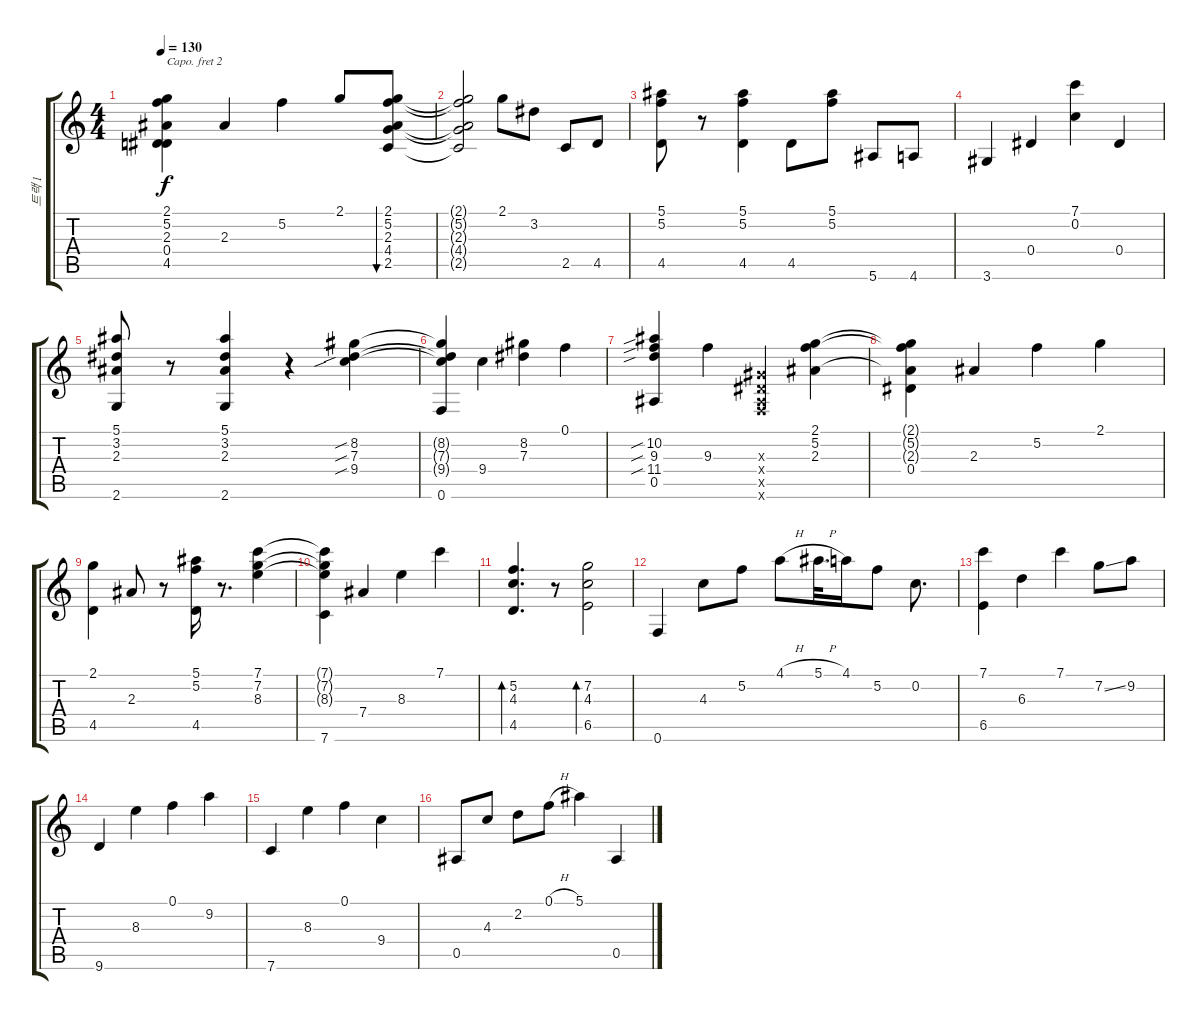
\track ("트랙 1" "트랙 1") {instrument acousticguitarsteel}
\staff {score tabs}
\capo 2
\tuning (Eb4 Bb3 Gb3 Db3 Ab2 Eb2) {hide}
\ts (4 4)
\tempo 130
\clef g2
\ks c
(2.1{t} 5.2{t} 2.3{t} 0.4{t} 4.5{t}).4{dy f} 2.3.4 5.2.4 2.1.8 (2.1 5.2 2.3 4.4 2.5).8{bu 480} |
(2.1{t} 5.2{t} 2.3{t} 4.4{t} 2.5{t}).2 2.1.8 3.2.8 2.5.8 4.5.8 |
(5.1 5.2 4.5).8 r.8 (5.1 5.2 4.5).4 4.5.8 (5.1 5.2).8 5.6.8 4.6.8 |
3.6.4 0.4.4 (7.1 0.2).4 0.4.4 |
(5.1 3.2 2.3 2.6).8 r.8 (5.1 3.2 2.3 2.6).4 r.4 (8.2{sib} 7.3{sib} 9.4{sib}).4 |
(8.2{t} 7.3{t} 9.4{t} 0.6).4 9.4.4 (8.2 7.3).4 0.1.4 |
(10.2{sib} 9.3{sib} 11.4{sib} 0.5).4 9.3.4 (0.3{x} 0.4{x} 0.5{x} 0.6{x}).4 (2.1 5.2 2.3).4 |
(2.1{t} 5.2{t} 2.3{t} 0.4).4 2.3.4 5.2.4 2.1.4 |
(2.1 4.5).4 2.3.8 r.8 (5.1 5.2 4.5).16 r.8{d} (7.1 7.2 8.3).4 |
(7.1{t} 7.2{t} 8.3{t} 7.6).4 7.4.4 8.3.4 7.1.4 |
(5.2 4.3 4.5).4{d bd 480} r.8 (7.2 4.3 6.5).2{bd 480} |
0.6.4 4.3.8 5.2.8 4.1{h}.8 5.1{h}.32{d} 4.1.16 5.2.8 0.2.8{d} |
(7.1 6.5).4 6.3.4 7.1.4 7.2{ss}.8 9.2.8 |
9.6.4 8.3.4 0.1.4 9.2.4 |
7.6.4 8.3.4 0.1.4 9.4.4 |
0.5.8 4.3.8 2.2.8 0.1{h}.8 5.1.4 0.5.4
